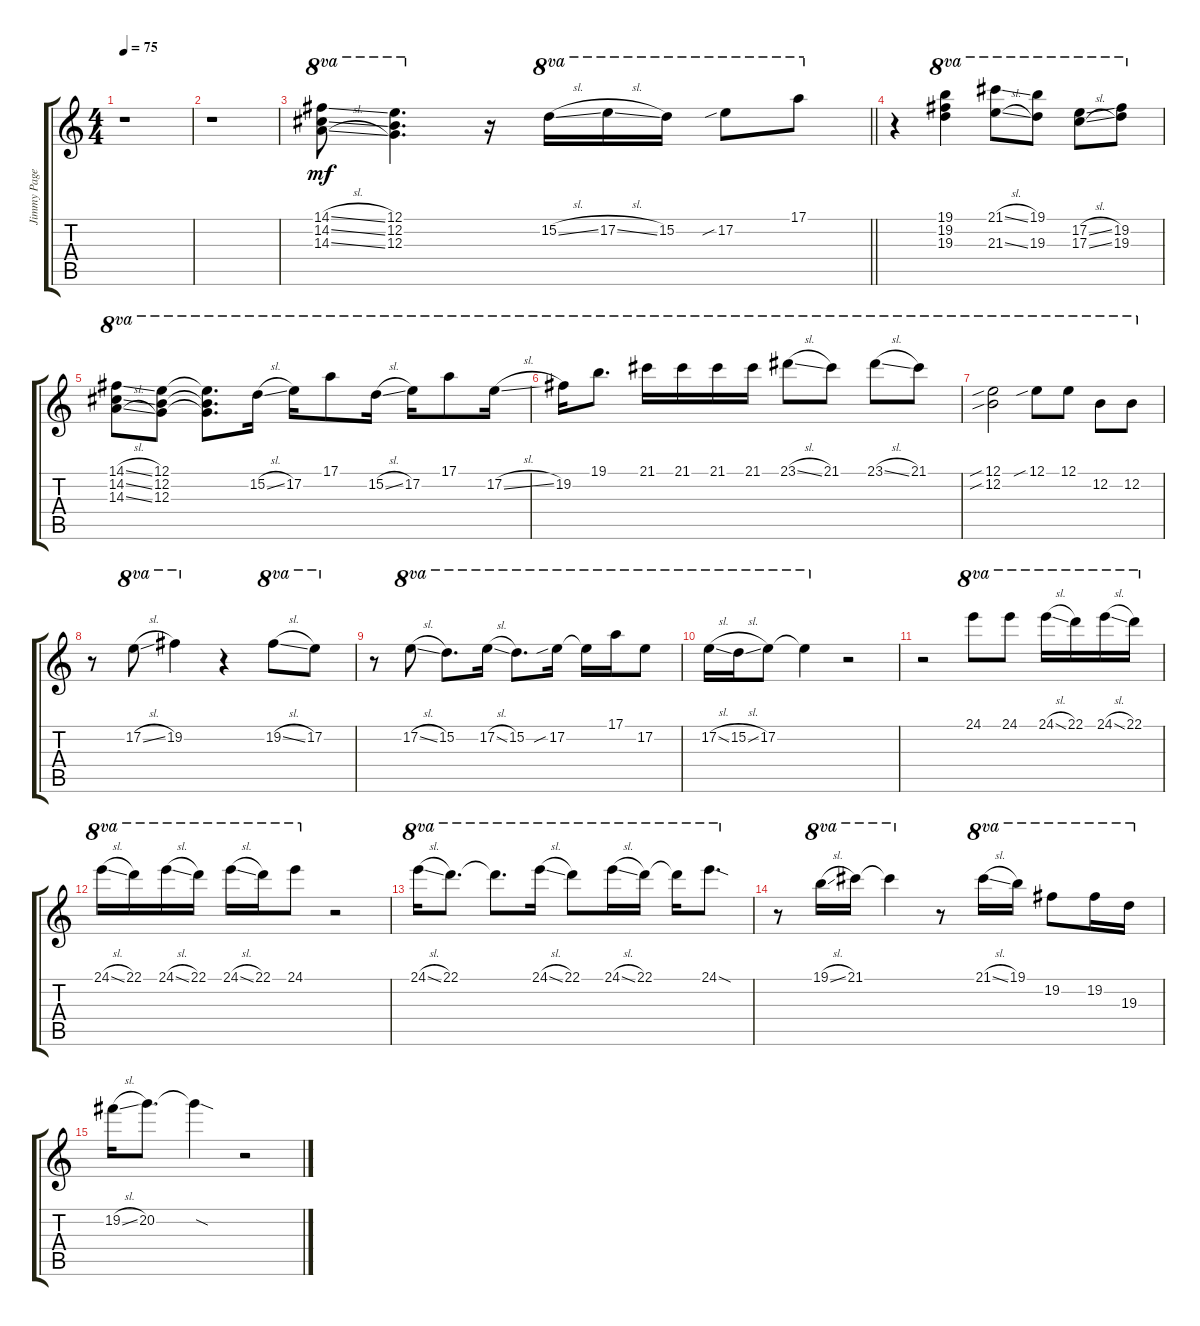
\track ("Jimmy Page (Pedal)" "Jimmy Page") {instrument electricguitarmuted}
\staff {score tabs}
\tuning (E4 B3 G3 D3 A2 E2) {hide}
\ts (4 4)
\tempo 75
\clef g2
\ks c
r.1{dy mp} |
r.1 |
\barLineRight lightlight
(14.1{sl} 14.2{sl} 14.3{sl}).8{ot 8va dy mf volume 16} (12.1 12.2 12.3).4{d ot 8va} r.16 15.2{sl}.16{ot 8va} 17.2{sl}.16{ot 8va} 15.2.16{ot 8va} 17.2{sib}.8{ot 8va} 17.1.8{ot 8va} |
r.4 (19.1 19.2 19.3).4{ot 8va} (21.1{sl} 21.3{sl}).8{ot 8va} (19.1 19.3).8{ot 8va} (17.2{sl} 17.3{sl}).8{ot 8va} (19.2 19.3).8{ot 8va} |
(14.1{sl} 14.2{sl} 14.3{sl}).8{ot 8va} (12.1 12.2 12.3).8{ot 8va} (12.1{t} 12.2{t} 12.3{t}).8{d ot 8va} 15.2{sl}.16{ot 8va} 17.2.16{ot 8va} 17.1.8{ot 8va} 15.2{sl}.16{ot 8va} 17.2.16{ot 8va} 17.1.8{ot 8va} 17.2{sl}.16{ot 8va} |
19.2.16{ot 8va} 19.1.8{d ot 8va} 21.1.16{ot 8va} 21.1.16{ot 8va} 21.1.16{ot 8va} 21.1.16{ot 8va} 23.1{sl}.8{ot 8va} 21.1.8{ot 8va} 23.1{sl}.8{ot 8va} 21.1.8{ot 8va} |
(12.1{sib} 12.2{sib}).2{ot 8va} 12.1{sib}.8{ot 8va} 12.1.8{ot 8va} 12.2.8{ot 8va} 12.2.8{ot 8va} |
r.8 17.2{sl}.8{ot 8va} 19.2.4{ot 8va} r.4 19.2{sl}.8{ot 8va} 17.2.8{ot 8va} |
r.8 17.2{sl}.8{ot 8va} 15.2.8{d ot 8va} 17.2{sl}.16{ot 8va} 15.2.8{d ot 8va} 17.2{sib}.16{ot 8va} 17.2{t}.16{ot 8va} 17.1.16{ot 8va} 17.2.8{ot 8va} |
17.2{sl}.16{ot 8va} 15.2{sl}.16{ot 8va} 17.2.8{ot 8va} 17.2{t}.4{ot 8va} r.2 |
r.2 24.1.8{ot 8va} 24.1.8{ot 8va} 24.1{sl}.16{ot 8va} 22.1.16{ot 8va} 24.1{sl}.16{ot 8va} 22.1.16{ot 8va} |
24.1{sl}.16{ot 8va} 22.1.16{ot 8va} 24.1{sl}.16{ot 8va} 22.1.16{ot 8va} 24.1{sl}.16{ot 8va} 22.1.16{ot 8va} 24.1.8{ot 8va} r.2 |
24.1{sl}.16{ot 8va} 22.1.8{d ot 8va} 22.1{t}.8{d ot 8va} 24.1{sl}.16{ot 8va} 22.1.8{ot 8va} 24.1{sl}.16{ot 8va} 22.1.16{ot 8va} 22.1{t}.16{ot 8va} 24.1{sod}.8{d ot 8va} |
r.8 19.1{sl}.16{ot 8va} 21.1.16{ot 8va} 21.1{t}.4{ot 8va} r.8 21.1{sl}.16{ot 8va} 19.1.16{ot 8va} 19.2.8{ot 8va} 19.2.16{ot 8va} 19.3.16{ot 8va} |
19.2{sl}.16 20.2.8{d} 20.2{sod t}.4 r.2
